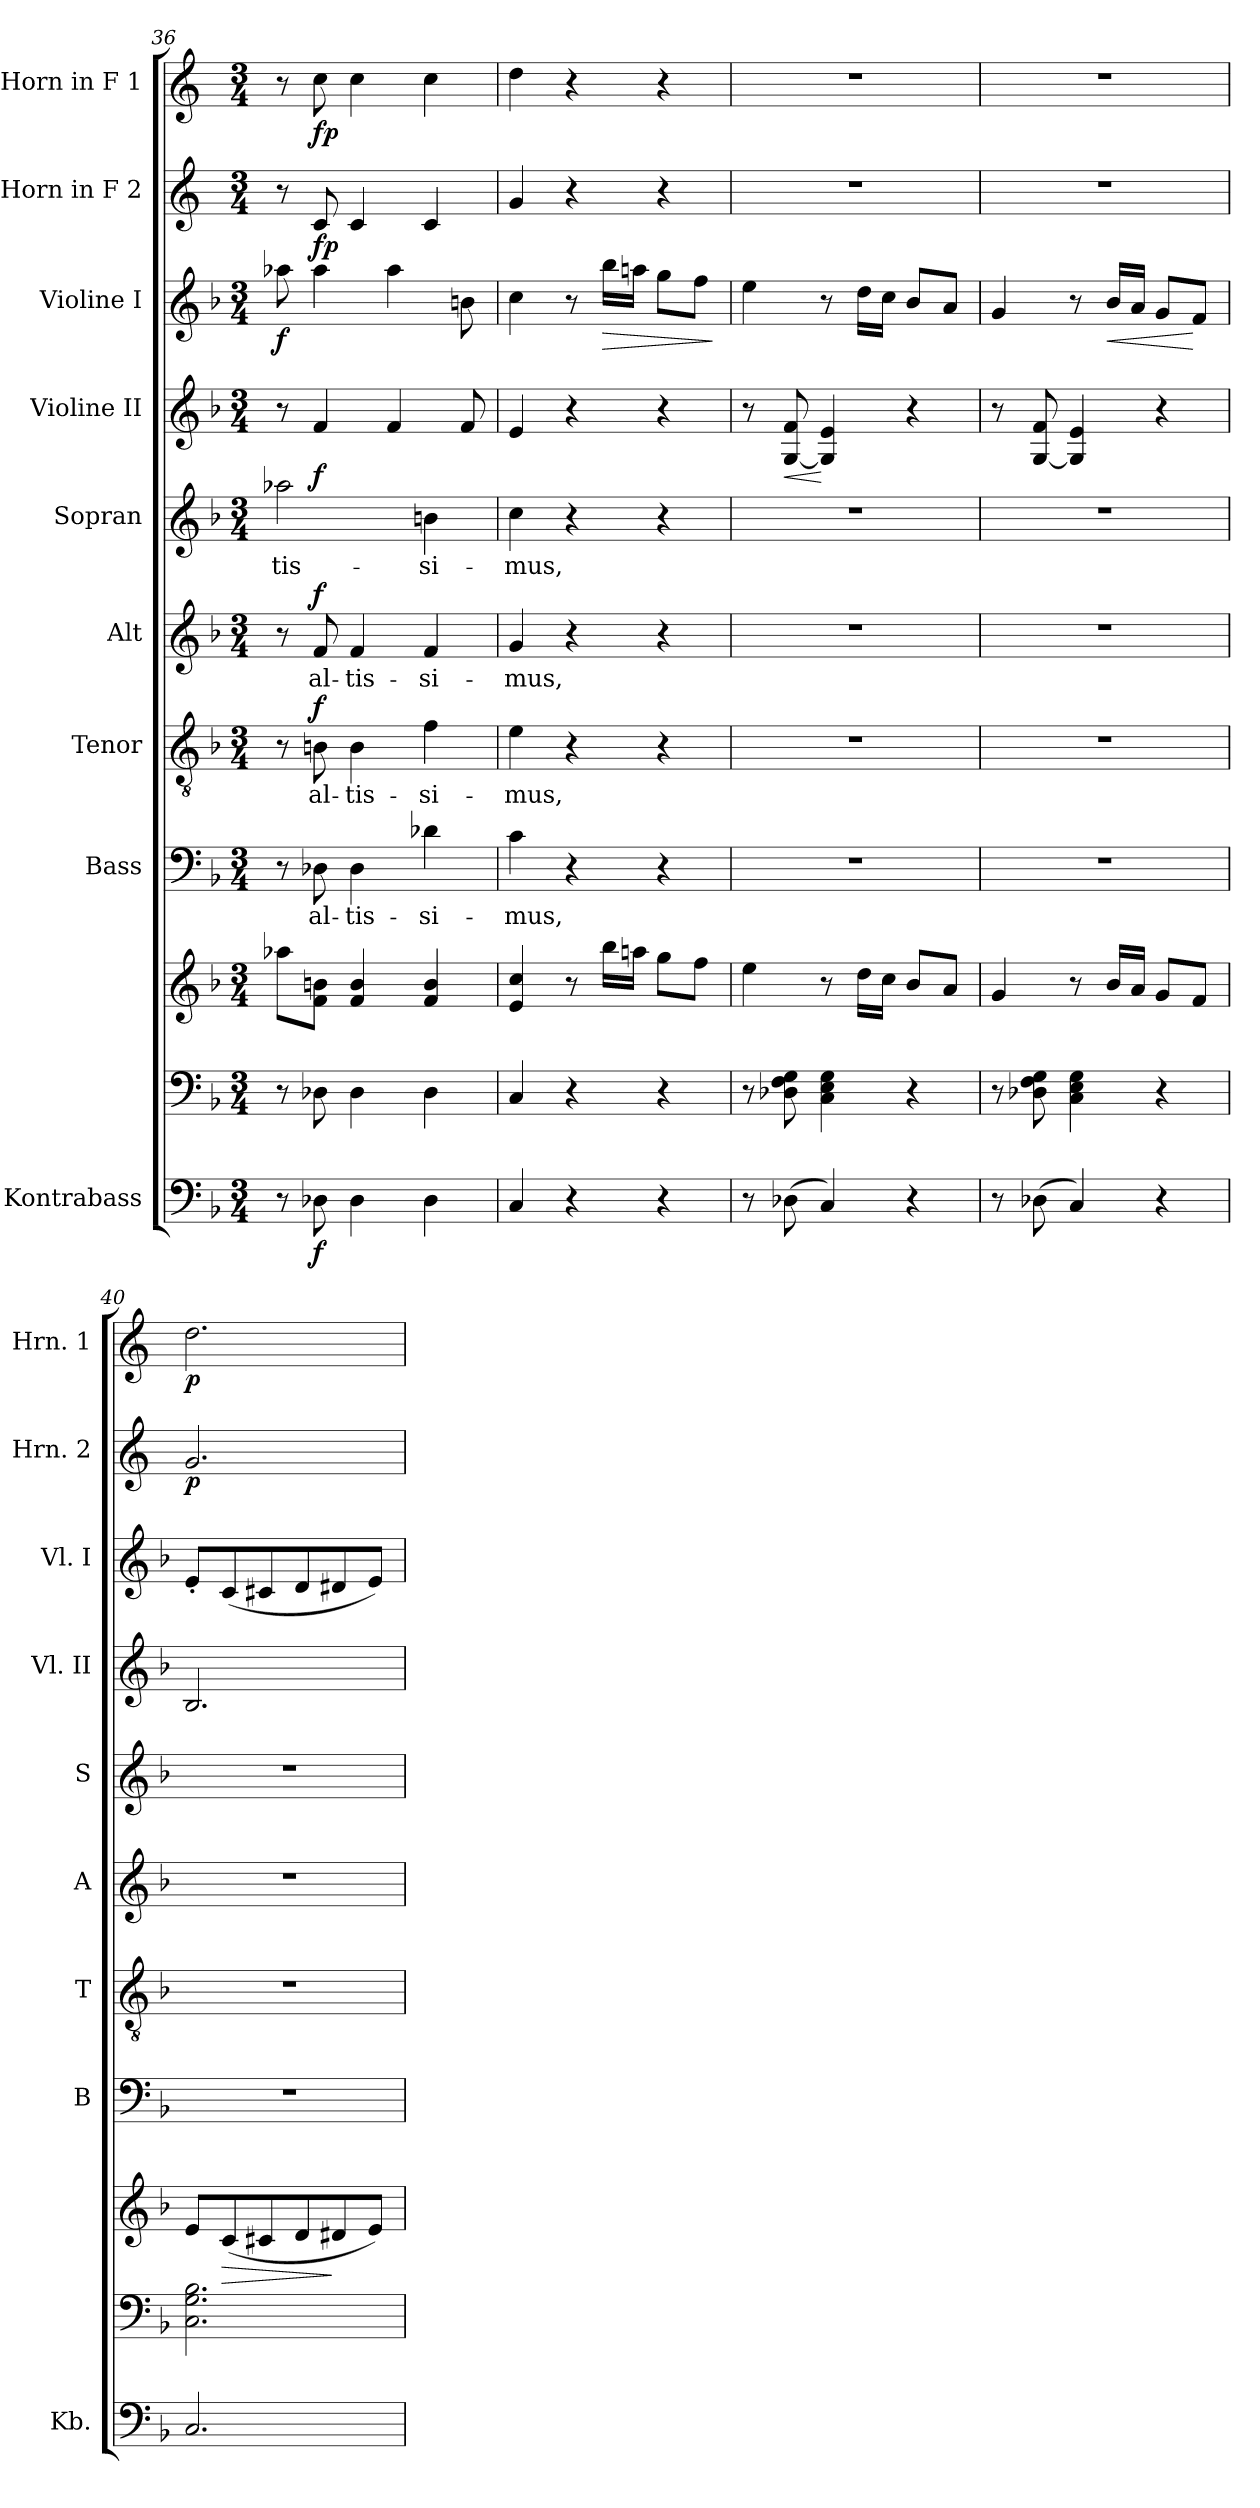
**kern	**dynam	**kern	**kern	**dynam	**kern	**text	**kern	**text	**dynam	**kern	**text	**dynam	**kern	**text	**kern	**dynam	**kern	**dynam	**kern	**dynam	**kern	**dynam
*part10	*part10	*part9	*part9	*part9	*part8	*part8	*part7	*part7	*part7	*part6	*part6	*part6	*part5	*part5	*part4	*part4	*part3	*part3	*part2	*part2	*part1	*part1
*staff11	*staff11	*staff10	*staff9	*staff9/10	*staff8	*staff8	*staff7	*staff7	*staff7	*staff6	*staff6	*staff6	*staff5	*staff5	*staff4	*staff4	*staff3	*staff3	*staff2	*staff2	*staff1	*staff1
*I"Kontrabass	*	*	*	*	*I"Bass	*	*I"Tenor	*	*	*I"Alt	*	*	*I"Sopran	*	*I"Violine II	*	*I"Violine I	*	*I"Horn in F 2	*	*I"Horn in F 1	*
*I'Kb.	*	*	*	*	*I'B	*	*I'T	*	*	*I'A	*	*	*I'S	*	*I'Vl. II	*	*I'Vl. I	*	*I'Hrn. 2	*	*I'Hrn. 1	*
*clefF4	*	*clefF4	*clefG2	*	*clefF4	*	*clefGv2	*	*	*clefG2	*	*	*clefG2	*	*clefG2	*	*clefG2	*	*clefG2	*	*clefG2	*
*ITrd7c12	*	*	*	*	*	*	*	*	*	*	*	*	*	*	*	*	*	*	*ITrd4c7	*	*ITrd4c7	*
*k[b-]	*	*k[b-]	*k[b-]	*	*k[b-]	*	*k[b-]	*	*	*k[b-]	*	*	*k[b-]	*	*k[b-]	*	*k[b-]	*	*k[b-]	*	*k[b-]	*
*F:	*	*F:	*F:	*	*F:	*	*F:	*	*	*F:	*	*	*F:	*	*F:	*	*F:	*	*F:	*	*F:	*
*M3/4	*	*M3/4	*M3/4	*	*M3/4	*	*M3/4	*	*	*M3/4	*	*	*M3/4	*	*M3/4	*	*M3/4	*	*M3/4	*	*M3/4	*
=36	=36	=36	=36	=36	=36	=36	=36	=36	=36	=36	=36	=36	=36	=36	=36	=36	=36	=36	=36	=36	=36	=36
!	!	!	!	!	!	!	!	!	!	!	!	!	!	!LO:LY:b	!	!	!	!LO:DY:b	!	!	!	!
8r	.	8r	8aa-X\L	.	8r	.	8r	.	.	8r	.	.	2aa-X\	-tis-	8r	.	8aa-X\	f	8r	.	8r	.
!	!LO:DY:b	!	!	!	!	!LO:LY:b	!	!LO:LY:b	!LO:DY:a	!	!LO:LY:b	!LO:DY:a	!	!	!	!LO:DY:b	!	!	!	!LO:DY:b	!	!LO:DY:b
8DD-X\	f	8D-X\	8f\ 8bn\J	.	8D-X\	al-	8Bn\	al-	f	8f/	al-	f	.	.	4f/	f	4aa-\	.	8F/	fp	8f\	fp
!	!	!	!	!	!	!LO:LY:b	!	!LO:LY:b	!	!	!LO:LY:b	!	!	!	!	!	!	!	!	!	!	!
4DD-\	.	4D-\	4f/ 4b/	.	4D-\	-tis-	4B\	-tis-	.	4f/	-tis-	.	.	.	.	.	.	.	4F/	.	4f\	.
.	.	.	.	.	.	.	.	.	.	.	.	.	.	.	4f/	.	4aa-\	.	.	.	.	.
!	!	!	!	!	!	!LO:LY:b	!	!LO:LY:b	!	!	!LO:LY:b	!	!	!LO:LY:b	!	!	!	!	!	!	!	!
4DD-\	.	4D-\	4f/ 4b/	.	4d-X\	-si-	4f\	-si-	.	4f/	-si-	.	4bn\	-si-	.	.	.	.	4F/	.	4f\	.
.	.	.	.	.	.	.	.	.	.	.	.	.	.	.	8f/	.	8bn\	.	.	.	.	.
=37	=37	=37	=37	=37	=37	=37	=37	=37	=37	=37	=37	=37	=37	=37	=37	=37	=37	=37	=37	=37	=37	=37
!	!	!	!	!	!	!LO:LY:b	!	!LO:LY:b	!	!	!LO:LY:b	!	!	!LO:LY:b	!	!	!	!	!	!	!	!
4CC/	.	4C/	4e/ 4cc/	.	4c\	-mus,	4e\	-mus,	.	4g/	-mus,	.	4cc\	-mus,	4e/	.	4cc\	.	4c/	.	4g\	.
4r	.	4r	8r	.	4r	.	4r	.	.	4r	.	.	4r	.	4r	.	8r	.	4r	.	4r	.
!	!	!	!	!	!	!	!	!	!	!	!	!	!	!	!	!	!	!LO:HP:b	!	!	!	!
.	.	.	16bb-\LL	.	.	.	.	.	.	.	.	.	.	.	.	.	16bb-\LL	>	.	.	.	.
.	.	.	16aan\JJ	.	.	.	.	.	.	.	.	.	.	.	.	.	16aan\JJ	.	.	.	.	.
4r	.	4r	8gg\L	.	4r	.	4r	.	.	4r	.	.	4r	.	4r	.	8gg\L	.	4r	.	4r	.
.	.	.	8ff\J	.	.	.	.	.	.	.	.	.	.	.	.	.	8ff\J	.	.	.	.	.
.	.	.	.	.	.	.	.	.	.	.	.	.	.	.	.	.	.	]	.	.	.	.
=38	=38	=38	=38	=38	=38	=38	=38	=38	=38	=38	=38	=38	=38	=38	=38	=38	=38	=38	=38	=38	=38	=38
8r	.	8r	4ee\	.	2.r	.	2.r	.	.	2.r	.	.	2.r	.	8r	.	4ee\	.	2.r	.	2.r	.
!	!	!	!	!	!	!	!	!	!	!	!	!	!	!	!	!LO:HP:b	!	!	!	!	!	!
(>8DD-X\	.	8D-X\ 8F\ 8G\	.	.	.	.	.	.	.	.	.	.	.	.	[8G/ 8f/	<	.	.	.	.	.	.
4CC/)	.	4C\ 4E\ 4G\	8r	.	.	.	.	.	.	.	.	.	.	.	4G/] 4e/	[	8r	.	.	.	.	.
.	.	.	16dd\LL	.	.	.	.	.	.	.	.	.	.	.	.	.	16dd\LL	.	.	.	.	.
.	.	.	16cc\JJ	.	.	.	.	.	.	.	.	.	.	.	.	.	16cc\JJ	.	.	.	.	.
4r	.	4r	8b-/L	.	.	.	.	.	.	.	.	.	.	.	4r	.	8b-/L	.	.	.	.	.
.	.	.	8a/J	.	.	.	.	.	.	.	.	.	.	.	.	.	8a/J	.	.	.	.	.
!!LO:PB:g=z
=39	=39	=39	=39	=39	=39	=39	=39	=39	=39	=39	=39	=39	=39	=39	=39	=39	=39	=39	=39	=39	=39	=39
8r	.	8r	4g/	.	2.r	.	2.r	.	.	2.r	.	.	2.r	.	8r	.	4g/	.	2.r	.	2.r	.
(>8DD-X\	.	8D-X\ 8F\ 8G\	.	.	.	.	.	.	.	.	.	.	.	.	[8G/ 8f/	.	.	.	.	.	.	.
4CC/)	.	4C\ 4E\ 4G\	8r	.	.	.	.	.	.	.	.	.	.	.	4G/] 4e/	.	8r	.	.	.	.	.
!	!	!	!	!	!	!	!	!	!	!	!	!	!	!	!	!	!	!LO:HP:b	!	!	!	!
.	.	.	16b-/LL	.	.	.	.	.	.	.	.	.	.	.	.	.	16b-/LL	<	.	.	.	.
.	.	.	16a/JJ	.	.	.	.	.	.	.	.	.	.	.	.	.	16a/JJ	.	.	.	.	.
4r	.	4r	8g/L	.	.	.	.	.	.	.	.	.	.	.	4r	.	8g/L	.	.	.	.	.
.	.	.	8f/J	.	.	.	.	.	.	.	.	.	.	.	.	.	8f/J	[	.	.	.	.
=40	=40	=40	=40	=40	=40	=40	=40	=40	=40	=40	=40	=40	=40	=40	=40	=40	=40	=40	=40	=40	=40	=40
!	!	!	!	!	!	!	!	!	!	!	!	!	!	!	!	!	!	!	!	!LO:DY:b	!	!LO:DY:b
2.CC/	.	2.C\ 2.G\ 2.B-\	8e/L	.	2.r	.	2.r	.	.	2.r	.	.	2.r	.	2.B-/	.	8e'</L	.	2.c/	p	2.g\	p
!	!	!	!	!LO:HP:b	!	!	!	!	!	!	!	!	!	!	!	!	!	!	!	!	!	!
.	.	.	(<8c/	>	.	.	.	.	.	.	.	.	.	.	.	.	(<8c/	.	.	.	.	.
.	.	.	8c#X/	.	.	.	.	.	.	.	.	.	.	.	.	.	8c#X/	.	.	.	.	.
.	.	.	8d/	.	.	.	.	.	.	.	.	.	.	.	.	.	8d/	.	.	.	.	.
.	.	.	8d#X/	]	.	.	.	.	.	.	.	.	.	.	.	.	8d#X/	.	.	.	.	.
.	.	.	8e/J)	.	.	.	.	.	.	.	.	.	.	.	.	.	8e/J)	.	.	.	.	.
=	=	=	=	=	=	=	=	=	=	=	=	=	=	=	=	=	=	=	=	=	=	=
*-	*-	*-	*-	*-	*-	*-	*-	*-	*-	*-	*-	*-	*-	*-	*-	*-	*-	*-	*-	*-	*-	*-
